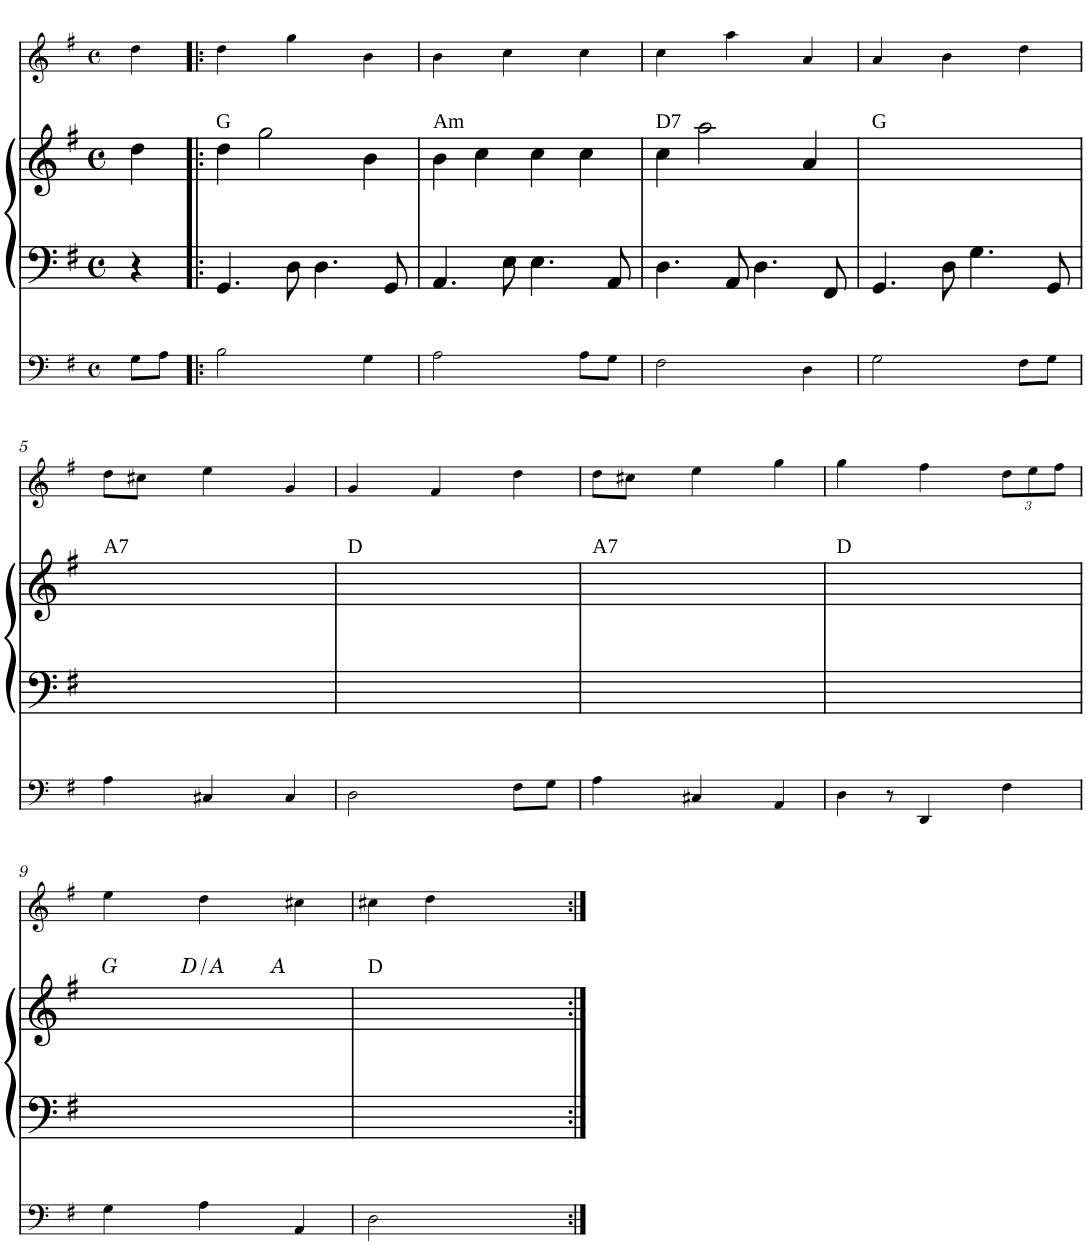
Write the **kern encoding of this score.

**kern	**kern	**kern	**kern
*part3	*part2	*part2	*part1
*staff4	*staff3	*staff2	*staff1
*I"Piano	*I"Piano 2	*	*I"Piano
*I'Pno	*I'Pno	*	*I'Pno
*stria5	*	*	*stria5
*clefF4	*clefF4	*clefG2	*clefG2
*k[f#]	*k[f#]	*k[f#]	*k[f#]
*G:	*G:	*G:	*G:
*M4/4	*M4/4	*M4/4	*M4/4
*met(c)	*met(c)	*met(c)	*met(c)
=	=	=	=
8G\L	4r	4dd\	4dd\
8A\J	.	.	.
=1!|:	=1!|:	=1!|:	=1!|:
*stria5	*	*	*stria5
!	!	!LO:TX:a:t=G	!
2B\	4.GG/	4dd\	4dd\
.	.	2gg\	8ryy
.	8D\	.	4gg\
4ryy	4.D\	.	.
.	.	.	8ryy
4G\	.	4b\	4b\
.	8GG/	.	.
=2	=2	=2	=2
!	!	!LO:TX:a:t=Am	!
2A\	4.AA/	4b\	4b\
.	.	4cc\	8ryy
.	8E\	.	4cc\
4ryy	4.E\	4cc\	.
.	.	.	8ryy
8A\L	.	4cc\	4cc\
8G\J	8AA/	.	.
=3	=3	=3	=3
!	!	!LO:TX:a:t=D7	!
2F#\	4.D\	4cc\	4cc\
.	.	2aa\	8ryy
.	8AA/	.	4aa\
4ryy	4.D\	.	.
.	.	.	8ryy
4D\	.	4a/	4a/
.	8FF#/	.	.
=4	=4	=4	=4
!	!	!LO:TX:a:t=G	!
2G\	4.GG/	2ryy	4a/
.	.	.	8ryy
.	8D\	.	4b\
4ryy	4.G\	2ryy	.
.	.	.	8ryy
8F#\L	.	.	4dd\
8G\J	8GG/	.	.
!!LO:LB:g=z
=5	=5	=5	=5
!	!	!LO:TX:a:t=A7	!
4A\	1ryy	1ryy	8dd\L
.	.	.	8cc#X\J
8ryy	.	.	8ryy
4C#X/	.	.	4ee\
8ryy	.	.	8ryy
4C#/	.	.	4g/
=6	=6	=6	=6
!	!	!LO:TX:a:t=D	!
2D\	1ryy	1ryy	4g/
.	.	.	8ryy
.	.	.	4f#/
4ryy	.	.	.
.	.	.	8ryy
8F#\L	.	.	4dd\
8G\J	.	.	.
=7	=7	=7	=7
!	!	!LO:TX:a:t=A7	!
4A\	1ryy	1ryy	8dd\L
.	.	.	8cc#X\J
8ryy	.	.	8ryy
4C#X/	.	.	4ee\
8ryy	.	.	8ryy
4AA/	.	.	4gg\
=8	=8	=8	=8
!	!	!LO:TX:a:t=D	!
4D\	1ryy	1ryy	4gg\
8r	.	.	8ryy
4DD/	.	.	4ff#\
8ryy	.	.	8ryy
*	*	*	*Xbrackettup
4F#\	.	.	12dd\L
.	.	.	12ee\
.	.	.	12ff#\J
!!LO:LB:g=z
=9	=9	=9	=9
!	!	!LO:TX:a:i:t=G           D/A        A	!
4G\	1ryy	1ryy	4ee\
8ryy	.	.	8ryy
4A\	.	.	4dd\
8ryy	.	.	8ryy
4AA/	.	.	4cc#X\
=10	=10	=10	=10
!	!	!LO:TX:a:t=D	!
2D\	1ryy	1ryy	4cc#X\
.	.	.	4dd\
2ryy	.	.	2ryy
=:|!	=:|!	=:|!	=:|!
*-	*-	*-	*-
